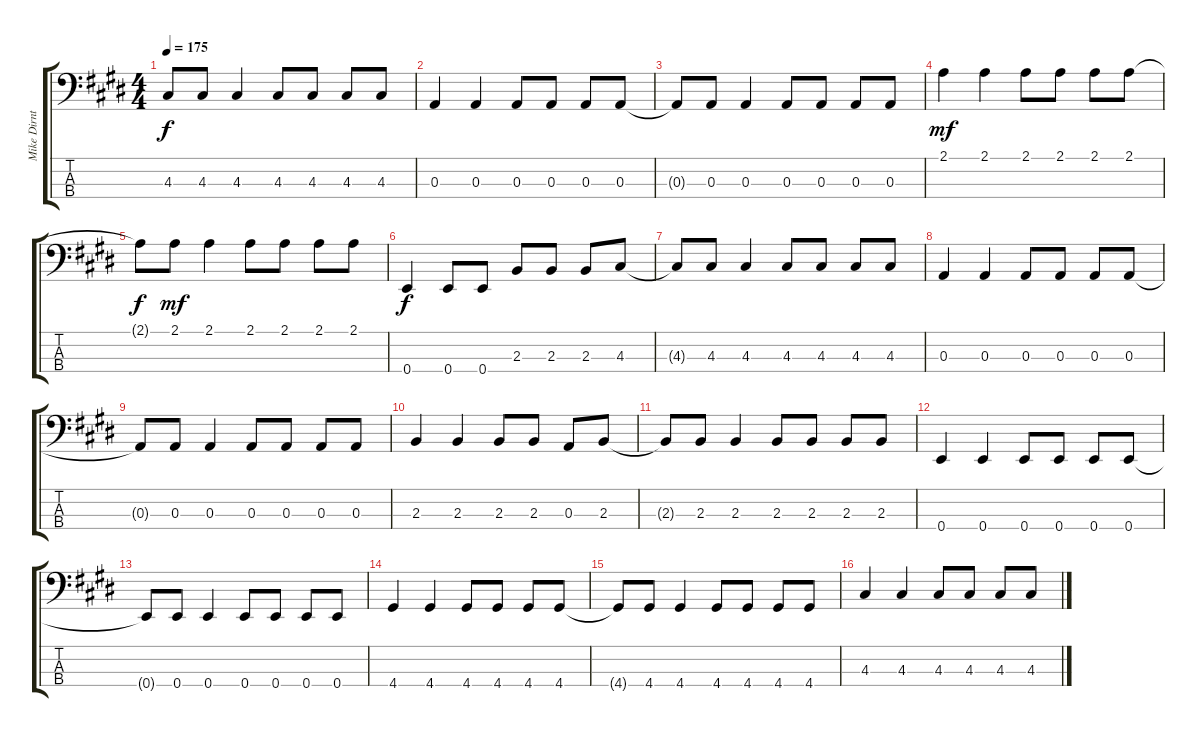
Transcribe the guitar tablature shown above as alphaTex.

\track ("Mike Dirnt (Bass)" "Mike Dirnt") {instrument electricbassfinger}
\staff {score tabs}
\tuning (G2 D2 A1 E1) {hide}
\ts (4 4)
\tempo 175
\clef f4
\ks e
4.3{t}.8{dy f} 4.3.8 4.3.4 4.3.8 4.3.8 4.3.8 4.3.8 |
0.3.4 0.3.4 0.3.8 0.3.8 0.3.8 0.3.8 |
0.3{t}.8 0.3.8 0.3.4 0.3.8 0.3.8 0.3.8 0.3.8 |
2.1.4{dy mf} 2.1.4 2.1.8 2.1.8 2.1.8 2.1.8 |
2.1{t}.8{dy f} 2.1.8{dy mf} 2.1.4 2.1.8 2.1.8 2.1.8 2.1.8 |
0.4.4{dy f} 0.4.8 0.4.8 2.3.8 2.3.8 2.3.8 4.3.8 |
4.3{t}.8 4.3.8 4.3.4 4.3.8 4.3.8 4.3.8 4.3.8 |
0.3.4 0.3.4 0.3.8 0.3.8 0.3.8 0.3.8 |
0.3{t}.8 0.3.8 0.3.4 0.3.8 0.3.8 0.3.8 0.3.8 |
2.3.4 2.3.4 2.3.8 2.3.8 0.3.8 2.3.8 |
2.3{t}.8 2.3.8 2.3.4 2.3.8 2.3.8 2.3.8 2.3.8 |
0.4.4 0.4.4 0.4.8 0.4.8 0.4.8 0.4.8 |
0.4{t}.8 0.4.8 0.4.4 0.4.8 0.4.8 0.4.8 0.4.8 |
4.4.4 4.4.4 4.4.8 4.4.8 4.4.8 4.4.8 |
4.4{t}.8 4.4.8 4.4.4 4.4.8 4.4.8 4.4.8 4.4.8 |
4.3.4 4.3.4 4.3.8 4.3.8 4.3.8 4.3.8
